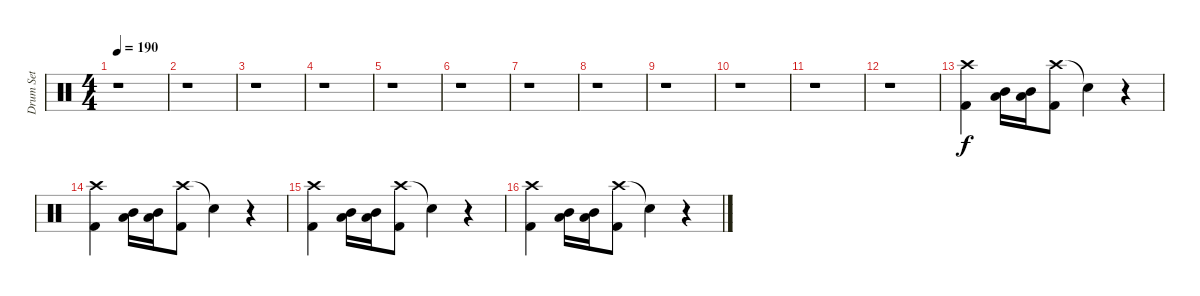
\track ("Drum Set" "Drum Set") {instrument percussion}
\staff {score}
\articulation defaults
\ts (4 4)
\tempo 190
\clef neutral
\ks c
r.1{dy f} |
r.1 |
r.1 |
r.1 |
r.1 |
r.1 |
r.1 |
r.1 |
r.1 |
r.1 |
r.1 |
r.1 |
("Crash high (hit)" "Kick (hit) 2").4 ("Mid Tom (hit)" "Low Tom (hit)").16 ("Mid Tom (hit)" "Low Tom (hit)").16 ("Crash high (hit)" "Kick (hit) 2").8 "Snare (hit)"{t}.4 r.4 |
("Crash high (hit)" "Kick (hit) 2").4 ("Mid Tom (hit)" "Low Tom (hit)").16 ("Mid Tom (hit)" "Low Tom (hit)").16 ("Crash high (hit)" "Kick (hit) 2").8 "Snare (hit)"{t}.4 r.4 |
("Crash high (hit)" "Kick (hit) 2").4 ("Mid Tom (hit)" "Low Tom (hit)").16 ("Mid Tom (hit)" "Low Tom (hit)").16 ("Crash high (hit)" "Kick (hit) 2").8 "Snare (hit)"{t}.4 r.4 |
("Crash high (hit)" "Kick (hit) 2").4 ("Mid Tom (hit)" "Low Tom (hit)").16 ("Mid Tom (hit)" "Low Tom (hit)").16 ("Crash high (hit)" "Kick (hit) 2").8 "Snare (hit)"{t}.4 r.4
